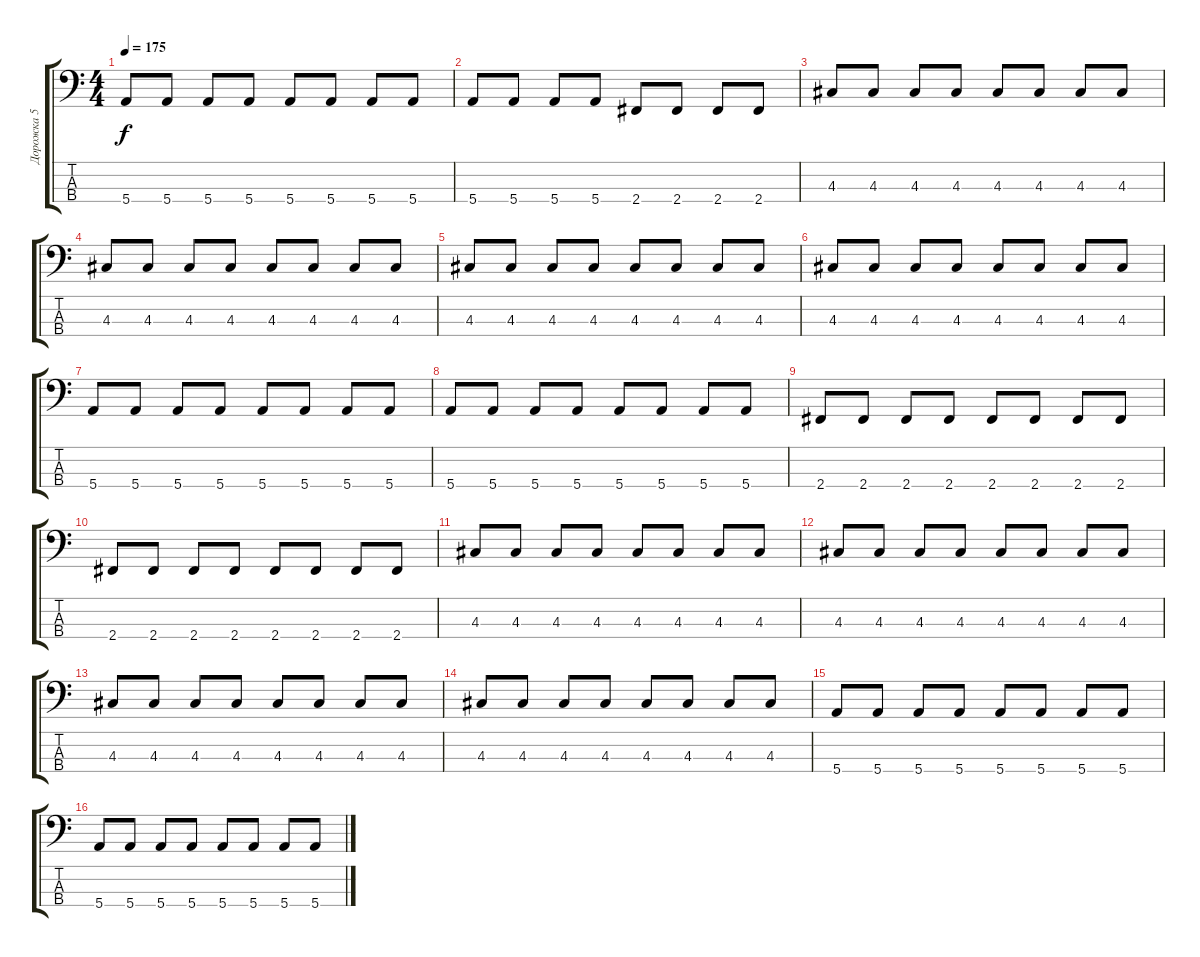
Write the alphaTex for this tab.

\track ("Дорожка 5" "Дорожка 5") {instrument electricbassfinger}
\staff {score tabs}
\tuning (G2 D2 A1 E1) {hide}
\ts (4 4)
\tempo 175
\clef f4
\ks c
5.4.8{dy f} 5.4.8 5.4.8 5.4.8 5.4.8 5.4.8 5.4.8 5.4.8 |
5.4.8 5.4.8 5.4.8 5.4.8 2.4.8 2.4.8 2.4.8 2.4.8 |
4.3.8 4.3.8 4.3.8 4.3.8 4.3.8 4.3.8 4.3.8 4.3.8 |
4.3.8 4.3.8 4.3.8 4.3.8 4.3.8 4.3.8 4.3.8 4.3.8 |
4.3.8 4.3.8 4.3.8 4.3.8 4.3.8 4.3.8 4.3.8 4.3.8 |
4.3.8 4.3.8 4.3.8 4.3.8 4.3.8 4.3.8 4.3.8 4.3.8 |
5.4.8 5.4.8 5.4.8 5.4.8 5.4.8 5.4.8 5.4.8 5.4.8 |
5.4.8 5.4.8 5.4.8 5.4.8 5.4.8 5.4.8 5.4.8 5.4.8 |
2.4.8 2.4.8 2.4.8 2.4.8 2.4.8 2.4.8 2.4.8 2.4.8 |
2.4.8 2.4.8 2.4.8 2.4.8 2.4.8 2.4.8 2.4.8 2.4.8 |
4.3.8 4.3.8 4.3.8 4.3.8 4.3.8 4.3.8 4.3.8 4.3.8 |
4.3.8 4.3.8 4.3.8 4.3.8 4.3.8 4.3.8 4.3.8 4.3.8 |
4.3.8 4.3.8 4.3.8 4.3.8 4.3.8 4.3.8 4.3.8 4.3.8 |
4.3.8 4.3.8 4.3.8 4.3.8 4.3.8 4.3.8 4.3.8 4.3.8 |
5.4.8 5.4.8 5.4.8 5.4.8 5.4.8 5.4.8 5.4.8 5.4.8 |
5.4.8 5.4.8 5.4.8 5.4.8 5.4.8 5.4.8 5.4.8 5.4.8
